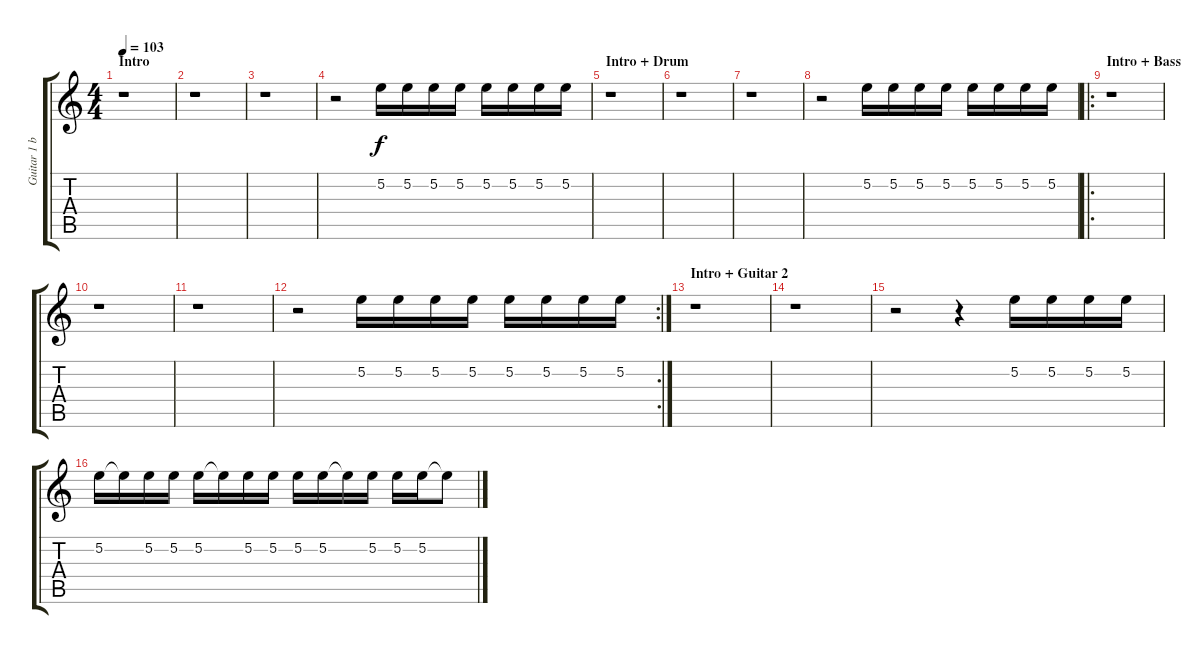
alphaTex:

\track ("Guitar 1 b" "Guitar 1 b") {instrument overdrivenguitar}
\staff {score tabs}
\tuning (E4 B3 G3 D3 A2 D2) {hide}
\ts (4 4)
\section ("" "Intro")
\tempo 103
\clef g2
\ks c
r.1{dy f instrument overdrivenguitar} |
r.1 |
r.1 |
r.2 5.2.16 5.2.16 5.2.16 5.2.16 5.2.16 5.2.16 5.2.16 5.2.16 |
\section ("" "Intro + Drum")
r.1 |
r.1 |
r.1 |
r.2 5.2.16 5.2.16 5.2.16 5.2.16 5.2.16 5.2.16 5.2.16 5.2.16 |
\ro
\section ("" "Intro + Bass")
r.1 |
r.1 |
r.1 |
\rc 2
r.2 5.2.16 5.2.16 5.2.16 5.2.16 5.2.16 5.2.16 5.2.16 5.2.16 |
\section ("" "Intro + Guitar 2")
r.1 |
r.1 |
r.2 r.4 5.2.16 5.2.16 5.2.16 5.2.16 |
5.2.16 5.2{t}.16 5.2.16 5.2.16 5.2.16 5.2{t}.16 5.2.16 5.2.16 5.2.16 5.2.16 5.2{t}.16 5.2.16 5.2.16 5.2.16 5.2{t}.8
